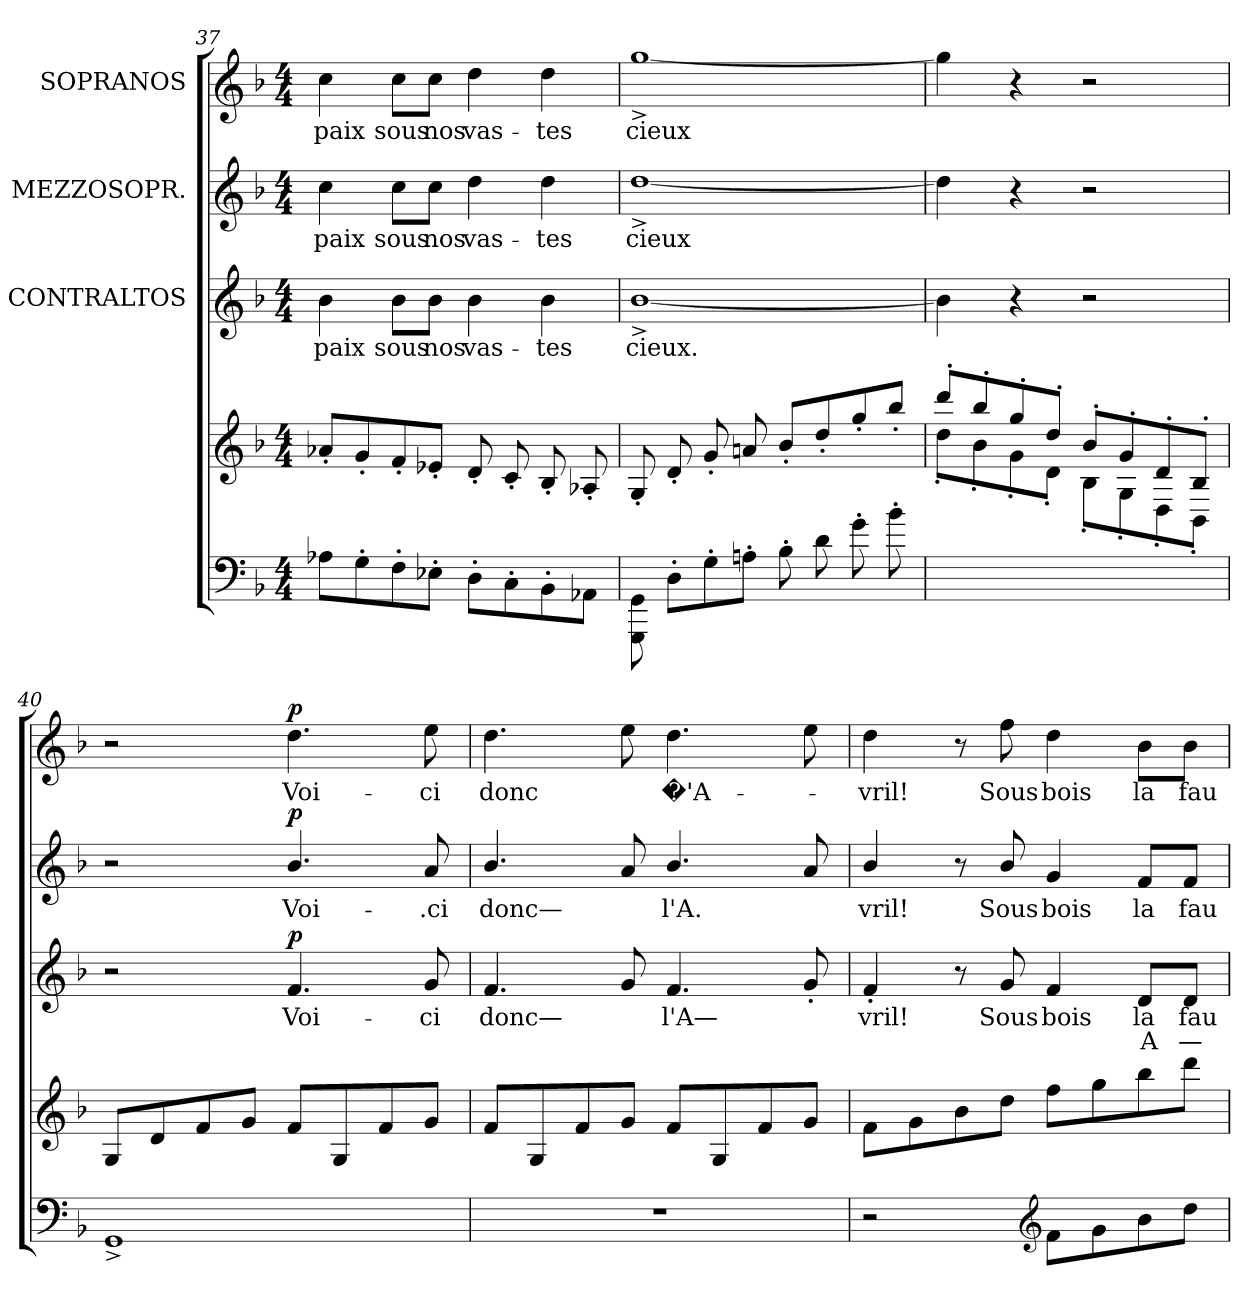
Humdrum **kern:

**kern	**kern	**kern	**text	**text	**dynam	**kern	**text	**dynam	**kern	**text	**dynam
*part4	*part4	*part3	*part3	*part3	*part3	*part2	*part2	*part2	*part1	*part1	*part1
*staff5	*staff4	*staff3	*staff3	*staff3	*staff3	*staff2	*staff2	*staff2	*staff1	*staff1	*staff1
*	*	*I"CONTRALTOS	*	*	*	*I"MEZZOSOPR.	*	*	*I"SOPRANOS	*	*
*clefF4	*clefG2	*clefG2	*	*	*	*clefG2	*	*	*clefG2	*	*
*k[b-]	*k[b-]	*k[b-]	*	*	*	*k[b-]	*	*	*k[b-]	*	*
*M4/4	*M4/4	*M4/4	*	*	*	*M4/4	*	*	*M4/4	*	*
=37	=37	=37	=37	=37	=37	=37	=37	=37	=37	=37	=37
8A-Xi\L	8a-X'>j/L	4b-j\	paix	.	.	4ccj\	paix	.	4ccj\	paix	.
8G'<i\	8g'>j/	.	.	.	.	.	.	.	.	.	.
8F'<i\	8f'>j/	8b-j\L	sous	.	.	8ccj\L	sous	.	8ccj\L	sous	.
8E-X'<i\J	8e-X'>j/J	8b-j\J	nos	.	.	8ccj\J	nos	.	8ccj\J	nos	.
8D'<i\L	8d'>j/	4b-j\	vas-	.	.	4ddj\	vas-	.	4ddj\	vas-	.
8C'<i\	8c'>'>j/	.	.	.	.	.	.	.	.	.	.
8BB-'<i\	8B-'>'>j/	4b-j\	tes	.	.	4ddj\	tes	.	4ddj\	tes	.
8AA-Xi\J	8A-X'>j/	.	.	.	.	.	.	.	.	.	.
=38	=38	=38	=38	=38	=38	=38	=38	=38	=38	=38	=38
8GGGi\ 8GGi\	8G'>j/	[1b-^>j/	cieux.	.	.	[1dd^>j/	cieux	.	[1gg^>j/	cieux	.
8D'>'>i\L	8d'>j/	.	.	.	.	.	.	.	.	.	.
8G'>i\	8g'>j/	.	.	.	.	.	.	.	.	.	.
8An'>i\J	8anj/	.	.	.	.	.	.	.	.	.	.
8B-'<'<i\	8b-'>j/L	.	.	.	.	.	.	.	.	.	.
8di\	8dd'>j/	.	.	.	.	.	.	.	.	.	.
8g'<'<i\	8gg'>j/	.	.	.	.	.	.	.	.	.	.
8b-'<'<i\	8bb-'>j/J	.	.	.	.	.	.	.	.	.	.
=39	=39	=39	=39	=39	=39	=39	=39	=39	=39	=39	=39
*	*^	*	*	*	*	*	*	*	*	*	*
1ryy	8ddd'>j/L	8dd'<i\L	4b-j\]	.	.	.	4ddj\]	.	.	4ggj\]	.	.
.	8bb-'>j/	8b-'<i\	.	.	.	.	.	.	.	.	.	.
.	8gg'>j/	8g'<i\	4r	.	.	.	4r	.	.	4r	.	.
.	8dd'>j/J	8d'<i\J	.	.	.	.	.	.	.	.	.	.
.	8b-'>j/L	8B-'<i\L	2r	.	.	.	2r	.	.	2r	.	.
.	8g'>j/	8G'<i\	.	.	.	.	.	.	.	.	.	.
.	8d'>j/	8D'<i\	.	.	.	.	.	.	.	.	.	.
.	8B-'>j/J	8BB-'<i\J	.	.	.	.	.	.	.	.	.	.
*	*v	*v	*	*	*	*	*	*	*	*	*	*
=40	=40	=40	=40	=40	=40	=40	=40	=40	=40	=40	=40
1GG^<i/	8Gj/L	2r	.	.	.	2r	.	.	2r	.	.
.	8dj/	.	.	.	.	.	.	.	.	.	.
.	8fj/	.	.	.	.	.	.	.	.	.	.
.	8gj/J	.	.	.	.	.	.	.	.	.	.
!	!	!	!	!	!LO:DY:a	!	!	!LO:DY:a	!	!	!LO:DY:a
.	8fj/L	4.fj/	Voi-	.	p	4.b-j/	Voi-	p	4.ddj\	Voi-	p
.	8Gj/	.	.	.	.	.	.	.	.	.	.
.	8fj/	.	.	.	.	.	.	.	.	.	.
.	8gj/J	8gj/	ci	.	.	8aj/	.ci	.	8eej\	ci	.
!!LO:LB:g=z
=41	=41	=41	=41	=41	=41	=41	=41	=41	=41	=41	=41
1r	8fj/L	4.fj/	donc—	.	.	4.b-j/	donc—	.	4.ddj\	donc	.
.	8Gj/	.	.	.	.	.	.	.	.	.	.
.	8fj/	.	.	.	.	.	.	.	.	.	.
.	8gj/J	8gj/	.	.	.	8aj/	.	.	8eej\	.	.
.	8fj/L	4.fj/	l'A—	.	.	4.b-j/	l'А.	.	4.ddj\	�'A-	.
.	8Gj/	.	.	.	.	.	.	.	.	.	.
.	8fj/	.	.	.	.	.	.	.	.	.	.
.	8gj/J	8g'<j/	.	.	.	8aj/	.	.	8eej\	.	.
=42	=42	=42	=42	=42	=42	=42	=42	=42	=42	=42	=42
2r	8fj\L	4f'<j/	vril!	.	.	4b-j/	vril!	.	4ddj\	vril!	.
.	8gj\	.	.	.	.	.	.	.	.	.	.
.	8b-j\	8r	.	.	.	8r	.	.	8r	.	.
.	8ddj\J	8gj/	Sous	.	.	8b-j/	Sous	.	8ffj\	Sous	.
*clefG2	*	*	*	*	*	*	*	*	*	*	*
8fi\L	8ffj\L	4fj/	bois	.	.	4gj/	bois	.	4ddj\	bois	.
8gi\	8ggj\	.	.	.	.	.	.	.	.	.	.
8b-i\	8bb-j\	8dj/L	la	A	.	8fj/L	la	.	8b-j\L	la	.
8ddi\J	8dddj\J	8dj/J	fau-	—	.	8fj/J	fau-	.	8b-j\J	fau-	.
=	=	=	=	=	=	=	=	=	=	=	=
*-	*-	*-	*-	*-	*-	*-	*-	*-	*-	*-	*-
